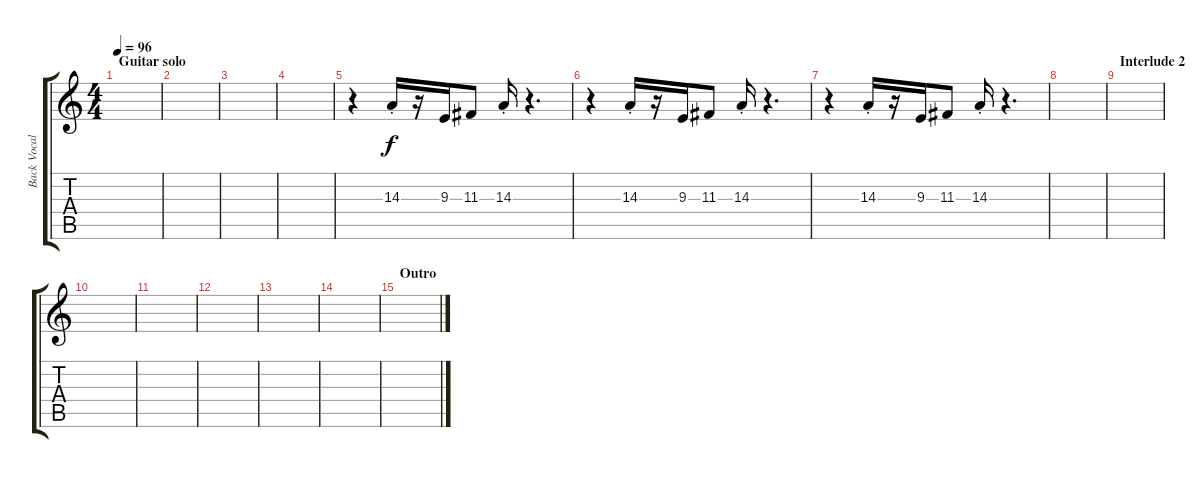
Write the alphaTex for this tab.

\track ("Back Vocals" "Back Vocal") {instrument tenorsax}
\staff {score tabs}
\tuning (E4 B3 G3 D3 A2 E2) {hide}
\ts (4 4)
\section ("" "Guitar solo")
\tempo 96
\clef g2
\ks c
|
|
|
|
r.4 14.3{st}.16 r.16 9.3.16 11.3.8 14.3{st}.16 r.4{d} |
r.4 14.3{st}.16 r.16 9.3.16 11.3.8 14.3{st}.16 r.4{d} |
r.4 14.3{st}.16 r.16 9.3.16 11.3.8 14.3{st}.16 r.4{d} |
|
\section ("" "Interlude 2")
|
|
|
|
|
|
\section ("" "Outro")
